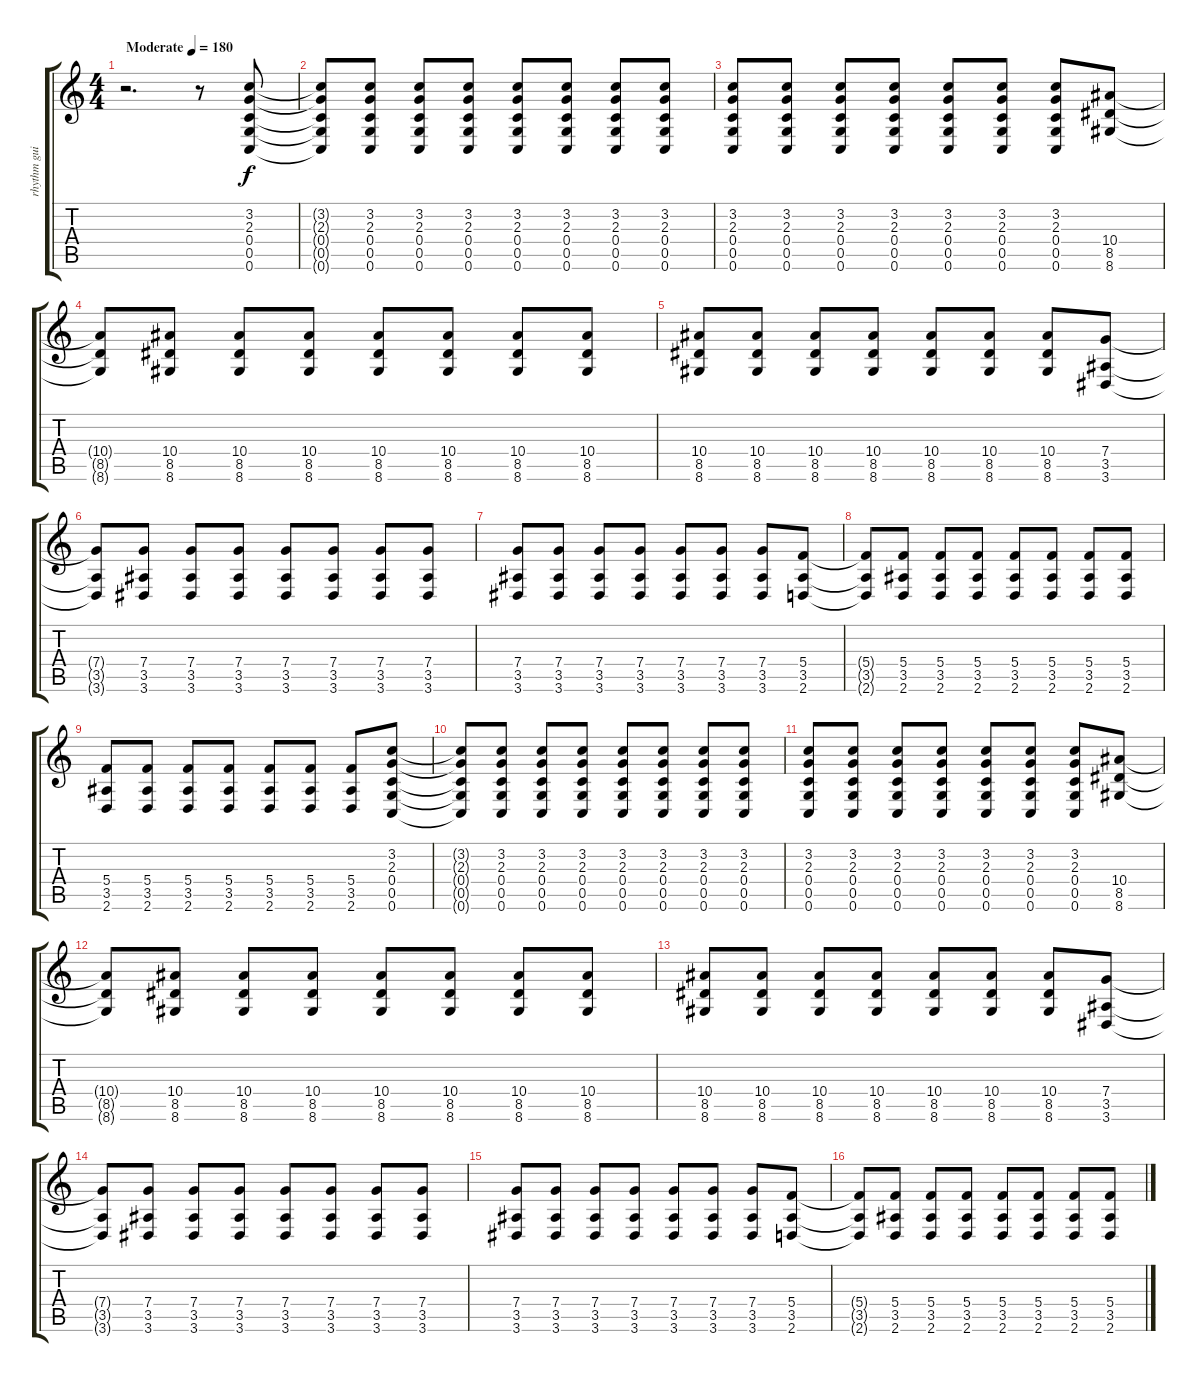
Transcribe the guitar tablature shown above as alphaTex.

\track ("rhythm guitar" "rhythm gui") {instrument distortionguitar}
\staff {score tabs}
\tuning (D4 A3 F3 C3 G2 C2) {hide}
\ts (4 4)
\tempo (180 "Moderate")
\clef g2
\ks c
r.2{d dy f instrument distortionguitar} r.8 (3.2 2.3 0.4 0.5 0.6).8 |
(3.2{t} 2.3{t} 0.4{t} 0.5{t} 0.6{t}).8 (3.2 2.3 0.4 0.5 0.6).8 (3.2 2.3 0.4 0.5 0.6).8 (3.2 2.3 0.4 0.5 0.6).8 (3.2 2.3 0.4 0.5 0.6).8 (3.2 2.3 0.4 0.5 0.6).8 (3.2 2.3 0.4 0.5 0.6).8 (3.2 2.3 0.4 0.5 0.6).8 |
(3.2 2.3 0.4 0.5 0.6).8 (3.2 2.3 0.4 0.5 0.6).8 (3.2 2.3 0.4 0.5 0.6).8 (3.2 2.3 0.4 0.5 0.6).8 (3.2 2.3 0.4 0.5 0.6).8 (3.2 2.3 0.4 0.5 0.6).8 (3.2 2.3 0.4 0.5 0.6).8 (10.4 8.5 8.6).8 |
(10.4{t} 8.5{t} 8.6{t}).8 (10.4 8.5 8.6).8 (10.4 8.5 8.6).8 (10.4 8.5 8.6).8 (10.4 8.5 8.6).8 (10.4 8.5 8.6).8 (10.4 8.5 8.6).8 (10.4 8.5 8.6).8 |
(10.4 8.5 8.6).8 (10.4 8.5 8.6).8 (10.4 8.5 8.6).8 (10.4 8.5 8.6).8 (10.4 8.5 8.6).8 (10.4 8.5 8.6).8 (10.4 8.5 8.6).8 (7.4 3.5 3.6).8 |
(7.4{t} 3.5{t} 3.6{t}).8 (7.4 3.5 3.6).8 (7.4 3.5 3.6).8 (7.4 3.5 3.6).8 (7.4 3.5 3.6).8 (7.4 3.5 3.6).8 (7.4 3.5 3.6).8 (7.4 3.5 3.6).8 |
(7.4 3.5 3.6).8 (7.4 3.5 3.6).8 (7.4 3.5 3.6).8 (7.4 3.5 3.6).8 (7.4 3.5 3.6).8 (7.4 3.5 3.6).8 (7.4 3.5 3.6).8 (5.4 3.5 2.6).8 |
(5.4{t} 3.5{t} 2.6{t}).8 (5.4 3.5 2.6).8 (5.4 3.5 2.6).8 (5.4 3.5 2.6).8 (5.4 3.5 2.6).8 (5.4 3.5 2.6).8 (5.4 3.5 2.6).8 (5.4 3.5 2.6).8 |
(5.4 3.5 2.6).8 (5.4 3.5 2.6).8 (5.4 3.5 2.6).8 (5.4 3.5 2.6).8 (5.4 3.5 2.6).8 (5.4 3.5 2.6).8 (5.4 3.5 2.6).8 (3.2 2.3 0.4 0.5 0.6).8 |
(3.2{t} 2.3{t} 0.4{t} 0.5{t} 0.6{t}).8 (3.2 2.3 0.4 0.5 0.6).8 (3.2 2.3 0.4 0.5 0.6).8 (3.2 2.3 0.4 0.5 0.6).8 (3.2 2.3 0.4 0.5 0.6).8 (3.2 2.3 0.4 0.5 0.6).8 (3.2 2.3 0.4 0.5 0.6).8 (3.2 2.3 0.4 0.5 0.6).8 |
(3.2 2.3 0.4 0.5 0.6).8 (3.2 2.3 0.4 0.5 0.6).8 (3.2 2.3 0.4 0.5 0.6).8 (3.2 2.3 0.4 0.5 0.6).8 (3.2 2.3 0.4 0.5 0.6).8 (3.2 2.3 0.4 0.5 0.6).8 (3.2 2.3 0.4 0.5 0.6).8 (10.4 8.5 8.6).8 |
(10.4{t} 8.5{t} 8.6{t}).8 (10.4 8.5 8.6).8 (10.4 8.5 8.6).8 (10.4 8.5 8.6).8 (10.4 8.5 8.6).8 (10.4 8.5 8.6).8 (10.4 8.5 8.6).8 (10.4 8.5 8.6).8 |
(10.4 8.5 8.6).8 (10.4 8.5 8.6).8 (10.4 8.5 8.6).8 (10.4 8.5 8.6).8 (10.4 8.5 8.6).8 (10.4 8.5 8.6).8 (10.4 8.5 8.6).8 (7.4 3.5 3.6).8 |
(7.4{t} 3.5{t} 3.6{t}).8 (7.4 3.5 3.6).8 (7.4 3.5 3.6).8 (7.4 3.5 3.6).8 (7.4 3.5 3.6).8 (7.4 3.5 3.6).8 (7.4 3.5 3.6).8 (7.4 3.5 3.6).8 |
(7.4 3.5 3.6).8 (7.4 3.5 3.6).8 (7.4 3.5 3.6).8 (7.4 3.5 3.6).8 (7.4 3.5 3.6).8 (7.4 3.5 3.6).8 (7.4 3.5 3.6).8 (5.4 3.5 2.6).8 |
(5.4{t} 3.5{t} 2.6{t}).8 (5.4 3.5 2.6).8 (5.4 3.5 2.6).8 (5.4 3.5 2.6).8 (5.4 3.5 2.6).8 (5.4 3.5 2.6).8 (5.4 3.5 2.6).8 (5.4 3.5 2.6).8
